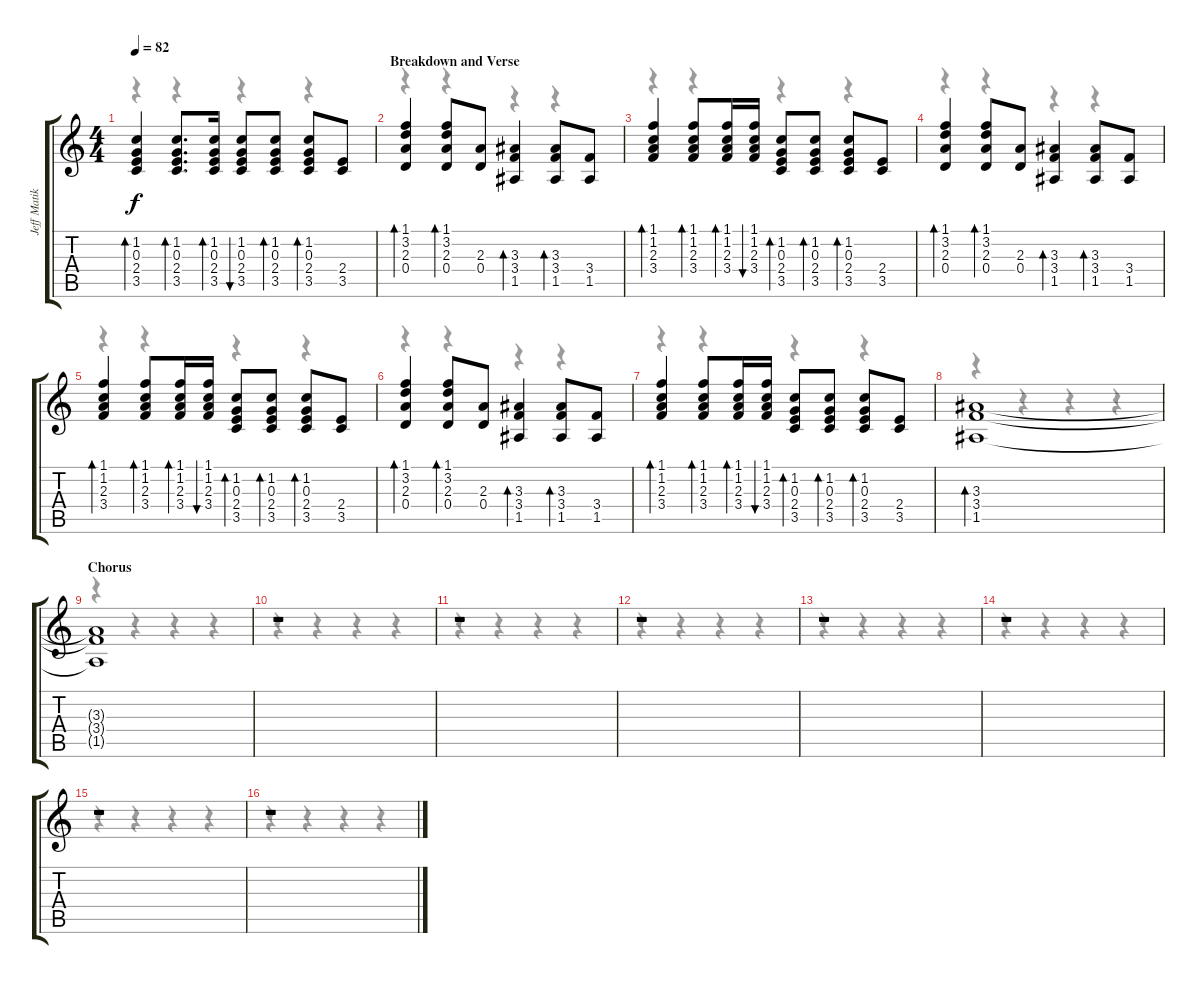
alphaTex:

\track ("Jeff Matika (Acoustic Guitar)" "Jeff Matik") {instrument acousticguitarsteel}
\staff {score tabs}
\tuning (E4 B3 G3 D3 A2 E2) {hide}
\voice
\ts (4 4)
\tempo 82
\clef g2
\ks c
(1.2 0.3 2.4 3.5).4{bd 30 dy f} (1.2 0.3 2.4 3.5).8{d bd 30} (1.2 0.3 2.4 3.5).16{bd 30} (1.2 0.3 2.4 3.5).8{bu 30} (1.2 0.3 2.4 3.5).8{bd 30} (1.2 0.3 2.4 3.5).8{bd 30} (2.4 3.5).8 |
\section ("" "Breakdown and Verse ")
(1.1 3.2 2.3 0.4).4{bd 30} (1.1 3.2 2.3 0.4).8{bd 30} (2.3 0.4).8 (3.3 3.4 1.5).4{bd 30} (3.3 3.4 1.5).8{bd 30} (3.4 1.5).8 |
(1.1 1.2 2.3 3.4).4{bd 30} (1.1 1.2 2.3 3.4).8{bd 30} (1.1 1.2 2.3 3.4).16{bd 30} (1.1 1.2 2.3 3.4).16{bu 30} (1.2 0.3 2.4 3.5).8{bd 30} (1.2 0.3 2.4 3.5).8{bd 30} (1.2 0.3 2.4 3.5).8{bd 30} (2.4 3.5).8 |
(1.1 3.2 2.3 0.4).4{bd 30} (1.1 3.2 2.3 0.4).8{bd 30} (2.3 0.4).8 (3.3 3.4 1.5).4{bd 30} (3.3 3.4 1.5).8{bd 30} (3.4 1.5).8 |
(1.1 1.2 2.3 3.4).4{bd 30} (1.1 1.2 2.3 3.4).8{bd 30} (1.1 1.2 2.3 3.4).16{bd 30} (1.1 1.2 2.3 3.4).16{bu 30} (1.2 0.3 2.4 3.5).8{bd 30} (1.2 0.3 2.4 3.5).8{bd 30} (1.2 0.3 2.4 3.5).8{bd 30} (2.4 3.5).8 |
(1.1 3.2 2.3 0.4).4{bd 30} (1.1 3.2 2.3 0.4).8{bd 30} (2.3 0.4).8 (3.3 3.4 1.5).4{bd 30} (3.3 3.4 1.5).8{bd 30} (3.4 1.5).8 |
(1.1 1.2 2.3 3.4).4{bd 30} (1.1 1.2 2.3 3.4).8{bd 30} (1.1 1.2 2.3 3.4).16{bd 30} (1.1 1.2 2.3 3.4).16{bu 30} (1.2 0.3 2.4 3.5).8{bd 30} (1.2 0.3 2.4 3.5).8{bd 30} (1.2 0.3 2.4 3.5).8{bd 30} (2.4 3.5).8 |
(3.3 3.4 1.5).1{bd 30} |
\section ("" "Chorus ")
(3.3{t} 3.4{t} 1.5{t}).1 |
r.1 |
r.1 |
r.1 |
r.1 |
r.1 |
r.1 |
r.1
\voice
\clef g2
\ottava regular
\simile none
\ks c
r.4{bd 30 dy f} r.4{bd 30} r.4{bu 30} r.4{bd 30} |
r.4{bd 30} r.4{bd 30} r.4{bd 30} r.4{bd 30} |
r.4{bd 30} r.4{bd 30} r.4{bd 30} r.4{bd 30} |
r.4{bd 30} r.4{bd 30} r.4{bd 30} r.4{bd 30} |
r.4{bd 30} r.4{bd 30} r.4{bd 30} r.4{bd 30} |
r.4{bd 30} r.4{bd 30} r.4{bd 30} r.4{bd 30} |
r.4{bd 30} r.4{bd 30} r.4{bd 30} r.4{bd 30} |
r.4{bd 30} r.4 r.4 r.4 |
r.4 r.4 r.4 r.4 |
r.4 r.4 r.4 r.4 |
r.4 r.4 r.4 r.4 |
r.4 r.4 r.4 r.4 |
r.4 r.4 r.4 r.4 |
r.4 r.4 r.4 r.4 |
r.4 r.4 r.4 r.4 |
r.4 r.4 r.4 r.4
